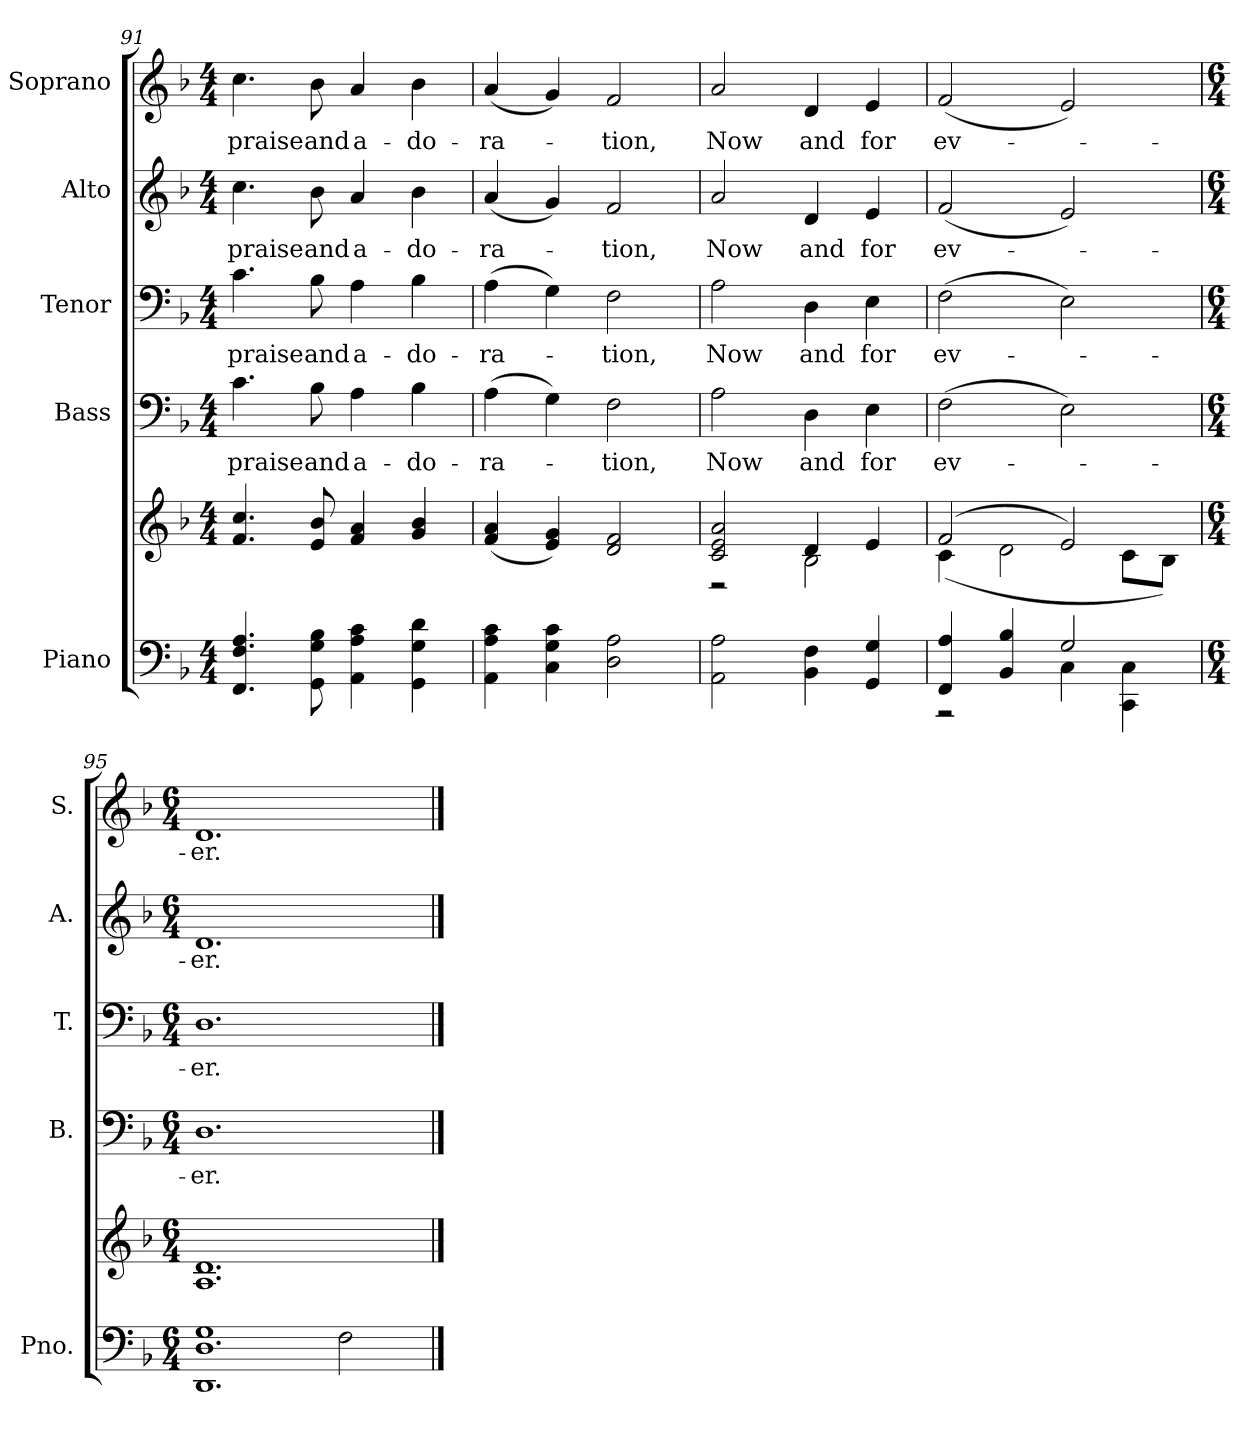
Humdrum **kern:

**kern	**kern	**kern	**text	**kern	**text	**kern	**text	**kern	**text
*part5	*part5	*part4	*part4	*part3	*part3	*part2	*part2	*part1	*part1
*staff6	*staff5	*staff4	*staff4	*staff3	*staff3	*staff2	*staff2	*staff1	*staff1
*I"Piano	*	*I"Bass	*	*I"Tenor	*	*I"Alto	*	*I"Soprano	*
*I'Pno.	*	*I'B.	*	*I'T.	*	*I'A.	*	*I'S.	*
*clefF4	*clefG2	*clefF4	*	*clefF4	*	*clefG2	*	*clefG2	*
*k[b-]	*k[b-]	*k[b-]	*	*k[b-]	*	*k[b-]	*	*k[b-]	*
*F:	*F:	*F:	*	*F:	*	*F:	*	*F:	*
*M4/4	*M4/4	*M4/4	*	*M4/4	*	*M4/4	*	*M4/4	*
=91	=91	=91	=91	=91	=91	=91	=91	=91	=91
!	!	!	!LO:LY:b:color=#000000	!	!	!	!	!	!
!	!	!	!	!	!LO:LY:b:color=#000000	!	!	!	!
!	!	!	!	!	!	!	!LO:LY:b:color=#000000	!	!
!	!	!	!	!	!	!	!	!	!LO:LY:b:color=#000000
4.FFi/ 4.Fi 4.Ai	4.fi/ 4.cci	4.ci\	praise	4.ci\	praise	4.cci\	praise	4.cci\	praise
!	!	!	!LO:LY:b:color=#000000	!	!	!	!	!	!
!	!	!	!	!	!LO:LY:b:color=#000000	!	!	!	!
!	!	!	!	!	!	!	!LO:LY:b:color=#000000	!	!
!	!	!	!	!	!	!	!	!	!LO:LY:b:color=#000000
8GGi\ 8Gi 8B-i	8ei/ 8b-i	8B-i\	and	8B-i\	and	8b-i\	and	8b-i\	and
!	!	!	!LO:LY:b:color=#000000	!	!	!	!	!	!
!	!	!	!	!	!LO:LY:b:color=#000000	!	!	!	!
!	!	!	!	!	!	!	!LO:LY:b:color=#000000	!	!
!	!	!	!	!	!	!	!	!	!LO:LY:b:color=#000000
4AAi\ 4Ai 4ci	4fi/ 4ai	4Ai\	a-	4Ai\	a-	4ai/	a-	4ai/	a-
!	!	!	!LO:LY:b:color=#000000	!	!	!	!	!	!
!	!	!	!	!	!LO:LY:b:color=#000000	!	!	!	!
!	!	!	!	!	!	!	!LO:LY:b:color=#000000	!	!
!	!	!	!	!	!	!	!	!	!LO:LY:b:color=#000000
4GGi\ 4Gi 4di	4gi/ 4b-i	4B-i\	-do-	4B-i\	-do-	4b-i\	-do-	4b-i\	-do-
=92	=92	=92	=92	=92	=92	=92	=92	=92	=92
!	!	!	!LO:LY:b:color=#000000	!	!	!	!	!	!
!	!	!	!	!	!LO:LY:b:color=#000000	!	!	!	!
!	!	!	!	!	!	!	!LO:LY:b:color=#000000	!	!
!	!	!	!	!	!	!	!	!	!LO:LY:b:color=#000000
4AAi\ 4Ai 4ci	(4fi/ 4ai	(4Ai\	-ra-	(4Ai\	-ra-	(4ai/	-ra-	(4ai/	-ra-
4Ci\ 4Gi 4ci	4ei/ 4gi)	4Gi\)	.	4Gi\)	.	4gi/)	.	4gi/)	.
!	!	!	!LO:LY:b:color=#000000	!	!	!	!	!	!
!	!	!	!	!	!LO:LY:b:color=#000000	!	!	!	!
!	!	!	!	!	!	!	!LO:LY:b:color=#000000	!	!
!	!	!	!	!	!	!	!	!	!LO:LY:b:color=#000000
2Di\ 2Ai	2di/ 2fi	2Fi\	-tion,	2Fi\	-tion,	2fi/	-tion,	2fi/	-tion,
!!LO:PB:g=z
=93	=93	=93	=93	=93	=93	=93	=93	=93	=93
*	*^	*	*	*	*	*	*	*	*
!	!	!	!	!LO:LY:b:color=#000000	!	!	!	!	!	!
!	!	!	!	!	!	!LO:LY:b:color=#000000	!	!	!	!
!	!	!	!	!	!	!	!	!LO:LY:b:color=#000000	!	!
!	!	!	!	!	!	!	!	!	!	!LO:LY:b:color=#000000
2AAi\ 2Ai	2ci/ 2ei 2ai	2r	2Ai\	Now	2Ai\	Now	2ai/	Now	2ai/	Now
!	!	!	!	!LO:LY:b:color=#000000	!	!	!	!	!	!
!	!	!	!	!	!	!LO:LY:b:color=#000000	!	!	!	!
!	!	!	!	!	!	!	!	!LO:LY:b:color=#000000	!	!
!	!	!	!	!	!	!	!	!	!	!LO:LY:b:color=#000000
4BB-i\ 4Fi	4di/	2B-i\	4Di\	and	4Di\	and	4di/	and	4di/	and
!	!	!	!	!LO:LY:b:color=#000000	!	!	!	!	!	!
!	!	!	!	!	!	!LO:LY:b:color=#000000	!	!	!	!
!	!	!	!	!	!	!	!	!LO:LY:b:color=#000000	!	!
!	!	!	!	!	!	!	!	!	!	!LO:LY:b:color=#000000
4GGi/ 4Gi	4ei/	.	4Ei\	for	4Ei\	for	4ei/	for	4ei/	for
=94	=94	=94	=94	=94	=94	=94	=94	=94	=94	=94
*^	*	*	*	*	*	*	*	*	*	*
!	!	!	!	!	!LO:LY:b:color=#000000	!	!	!	!	!	!
!	!	!	!	!	!	!	!LO:LY:b:color=#000000	!	!	!	!
!	!	!	!	!	!	!	!	!	!LO:LY:b:color=#000000	!	!
!	!	!	!	!	!	!	!	!	!	!	!LO:LY:b:color=#000000
4FFi/ 4Ai	2r	(2fi/	(4ci\	(2Fi\	ev-	(2Fi\	ev-	(2fi/	ev-	(2fi/	ev-
4BB-i/ 4B-i	.	.	2di\	.	.	.	.	.	.	.	.
2Gi/	4Ci\	2ei/)	.	2Ei\)	.	2Ei\)	.	2ei/)	.	2ei/)	.
.	4CCi\ 4Ci	.	8ci\L	.	.	.	.	.	.	.	.
.	.	.	8B-i\J)	.	.	.	.	.	.	.	.
*	*	*v	*v	*	*	*	*	*	*	*	*
=95	=95	=95	=95	=95	=95	=95	=95	=95	=95	=95
*M6/4	*	*M6/4	*M6/4	*	*M6/4	*	*M6/4	*	*M6/4	*
*	*	*^	*	*	*	*	*	*	*	*
!	!	!	!	!	!LO:LY:b:color=#000000	!	!	!	!	!	!
*	*	*v	*v	*	*	*	*	*	*	*	*
*	*	*^	*	*	*	*	*	*	*	*
!	!	!	!	!	!	!	!LO:LY:b:color=#000000	!	!	!	!
*	*	*v	*v	*	*	*	*	*	*	*	*
*	*	*^	*	*	*	*	*	*	*	*
!	!	!	!	!	!	!	!	!	!LO:LY:b:color=#000000	!	!
*	*	*v	*v	*	*	*	*	*	*	*	*
*	*	*^	*	*	*	*	*	*	*	*
!	!	!	!	!	!	!	!	!	!	!	!LO:LY:b:color=#000000
*	*	*v	*v	*	*	*	*	*	*	*	*
1.DDi 1.Di	1Gi	1.Ai 1.di	1.Di	-er.	1.Di	-er.	1.di	-er.	1.di	-er.
.	2Fi\	.	.	.	.	.	.	.	.	.
*v	*v	*	*	*	*	*	*	*	*	*
==	==	==	==	==	==	==	==	==	==
*-	*-	*-	*-	*-	*-	*-	*-	*-	*-
